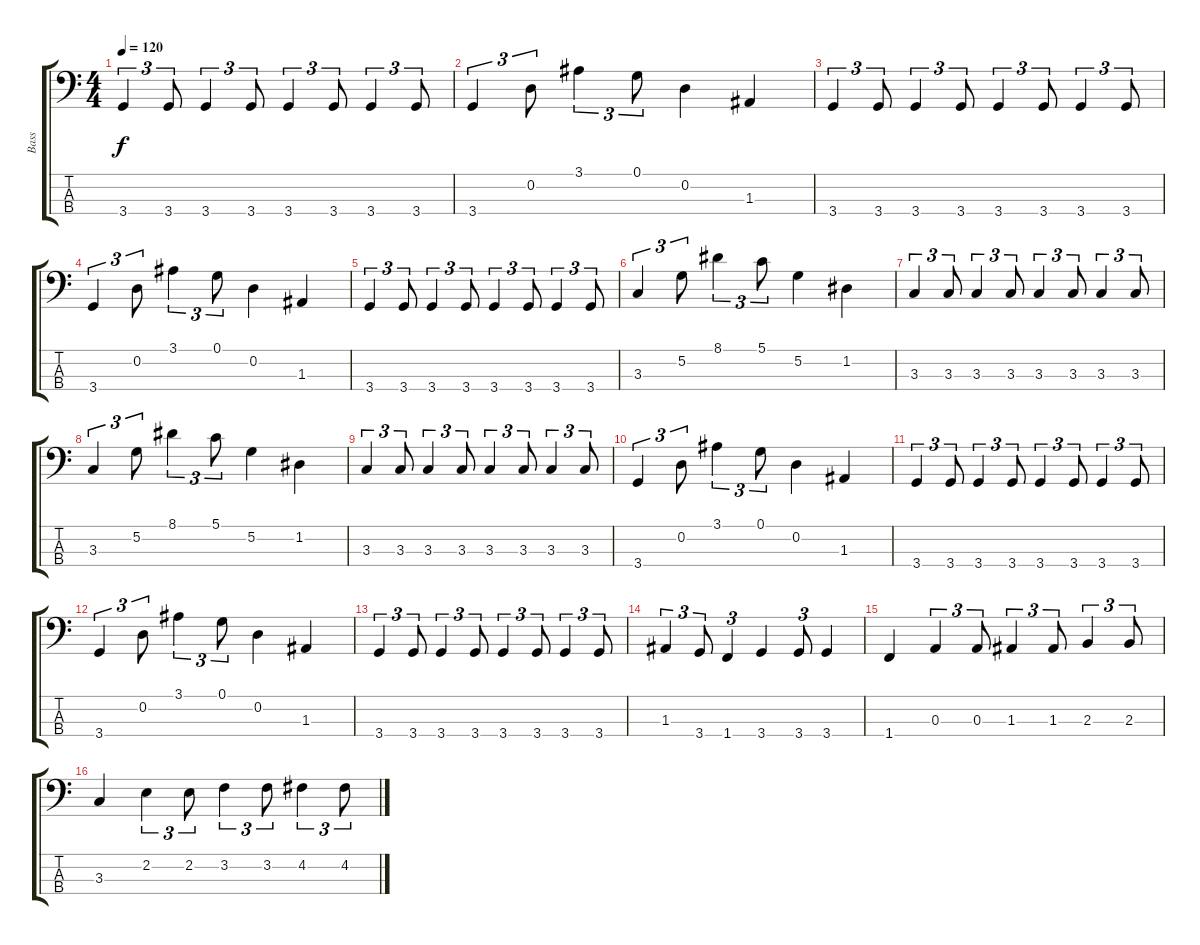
\track ("Bass" "Bass") {instrument electricbassfinger}
\staff {score tabs}
\tuning (G2 D2 A1 E1) {hide}
\ts (4 4)
\tempo 120
\clef f4
\ks c
3.4.4{tu (3 2) dy f} 3.4.8{tu (3 2)} 3.4.4{tu (3 2)} 3.4.8{tu (3 2)} 3.4.4{tu (3 2)} 3.4.8{tu (3 2)} 3.4.4{tu (3 2)} 3.4.8{tu (3 2)} |
3.4.4{tu (3 2)} 0.2.8{tu (3 2)} 3.1.4{tu (3 2)} 0.1.8{tu (3 2)} 0.2.4 1.3.4 |
3.4.4{tu (3 2)} 3.4.8{tu (3 2)} 3.4.4{tu (3 2)} 3.4.8{tu (3 2)} 3.4.4{tu (3 2)} 3.4.8{tu (3 2)} 3.4.4{tu (3 2)} 3.4.8{tu (3 2)} |
3.4.4{tu (3 2)} 0.2.8{tu (3 2)} 3.1.4{tu (3 2)} 0.1.8{tu (3 2)} 0.2.4 1.3.4 |
3.4.4{tu (3 2)} 3.4.8{tu (3 2)} 3.4.4{tu (3 2)} 3.4.8{tu (3 2)} 3.4.4{tu (3 2)} 3.4.8{tu (3 2)} 3.4.4{tu (3 2)} 3.4.8{tu (3 2)} |
3.3.4{tu (3 2)} 5.2.8{tu (3 2)} 8.1.4{tu (3 2)} 5.1.8{tu (3 2)} 5.2.4 1.2.4 |
3.3.4{tu (3 2)} 3.3.8{tu (3 2)} 3.3.4{tu (3 2)} 3.3.8{tu (3 2)} 3.3.4{tu (3 2)} 3.3.8{tu (3 2)} 3.3.4{tu (3 2)} 3.3.8{tu (3 2)} |
3.3.4{tu (3 2)} 5.2.8{tu (3 2)} 8.1.4{tu (3 2)} 5.1.8{tu (3 2)} 5.2.4 1.2.4 |
3.3.4{tu (3 2)} 3.3.8{tu (3 2)} 3.3.4{tu (3 2)} 3.3.8{tu (3 2)} 3.3.4{tu (3 2)} 3.3.8{tu (3 2)} 3.3.4{tu (3 2)} 3.3.8{tu (3 2)} |
3.4.4{tu (3 2)} 0.2.8{tu (3 2)} 3.1.4{tu (3 2)} 0.1.8{tu (3 2)} 0.2.4 1.3.4 |
3.4.4{tu (3 2)} 3.4.8{tu (3 2)} 3.4.4{tu (3 2)} 3.4.8{tu (3 2)} 3.4.4{tu (3 2)} 3.4.8{tu (3 2)} 3.4.4{tu (3 2)} 3.4.8{tu (3 2)} |
3.4.4{tu (3 2)} 0.2.8{tu (3 2)} 3.1.4{tu (3 2)} 0.1.8{tu (3 2)} 0.2.4 1.3.4 |
3.4.4{tu (3 2)} 3.4.8{tu (3 2)} 3.4.4{tu (3 2)} 3.4.8{tu (3 2)} 3.4.4{tu (3 2)} 3.4.8{tu (3 2)} 3.4.4{tu (3 2)} 3.4.8{tu (3 2)} |
1.3.4{tu (3 2)} 3.4.8{tu (3 2)} 1.4.4{tu (3 2)} 3.4.4 3.4.8{tu (3 2)} 3.4.4 |
1.4.4 0.3.4{tu (3 2)} 0.3.8{tu (3 2)} 1.3.4{tu (3 2)} 1.3.8{tu (3 2)} 2.3.4{tu (3 2)} 2.3.8{tu (3 2)} |
3.3.4 2.2.4{tu (3 2)} 2.2.8{tu (3 2)} 3.2.4{tu (3 2)} 3.2.8{tu (3 2)} 4.2.4{tu (3 2)} 4.2.8{tu (3 2)}
